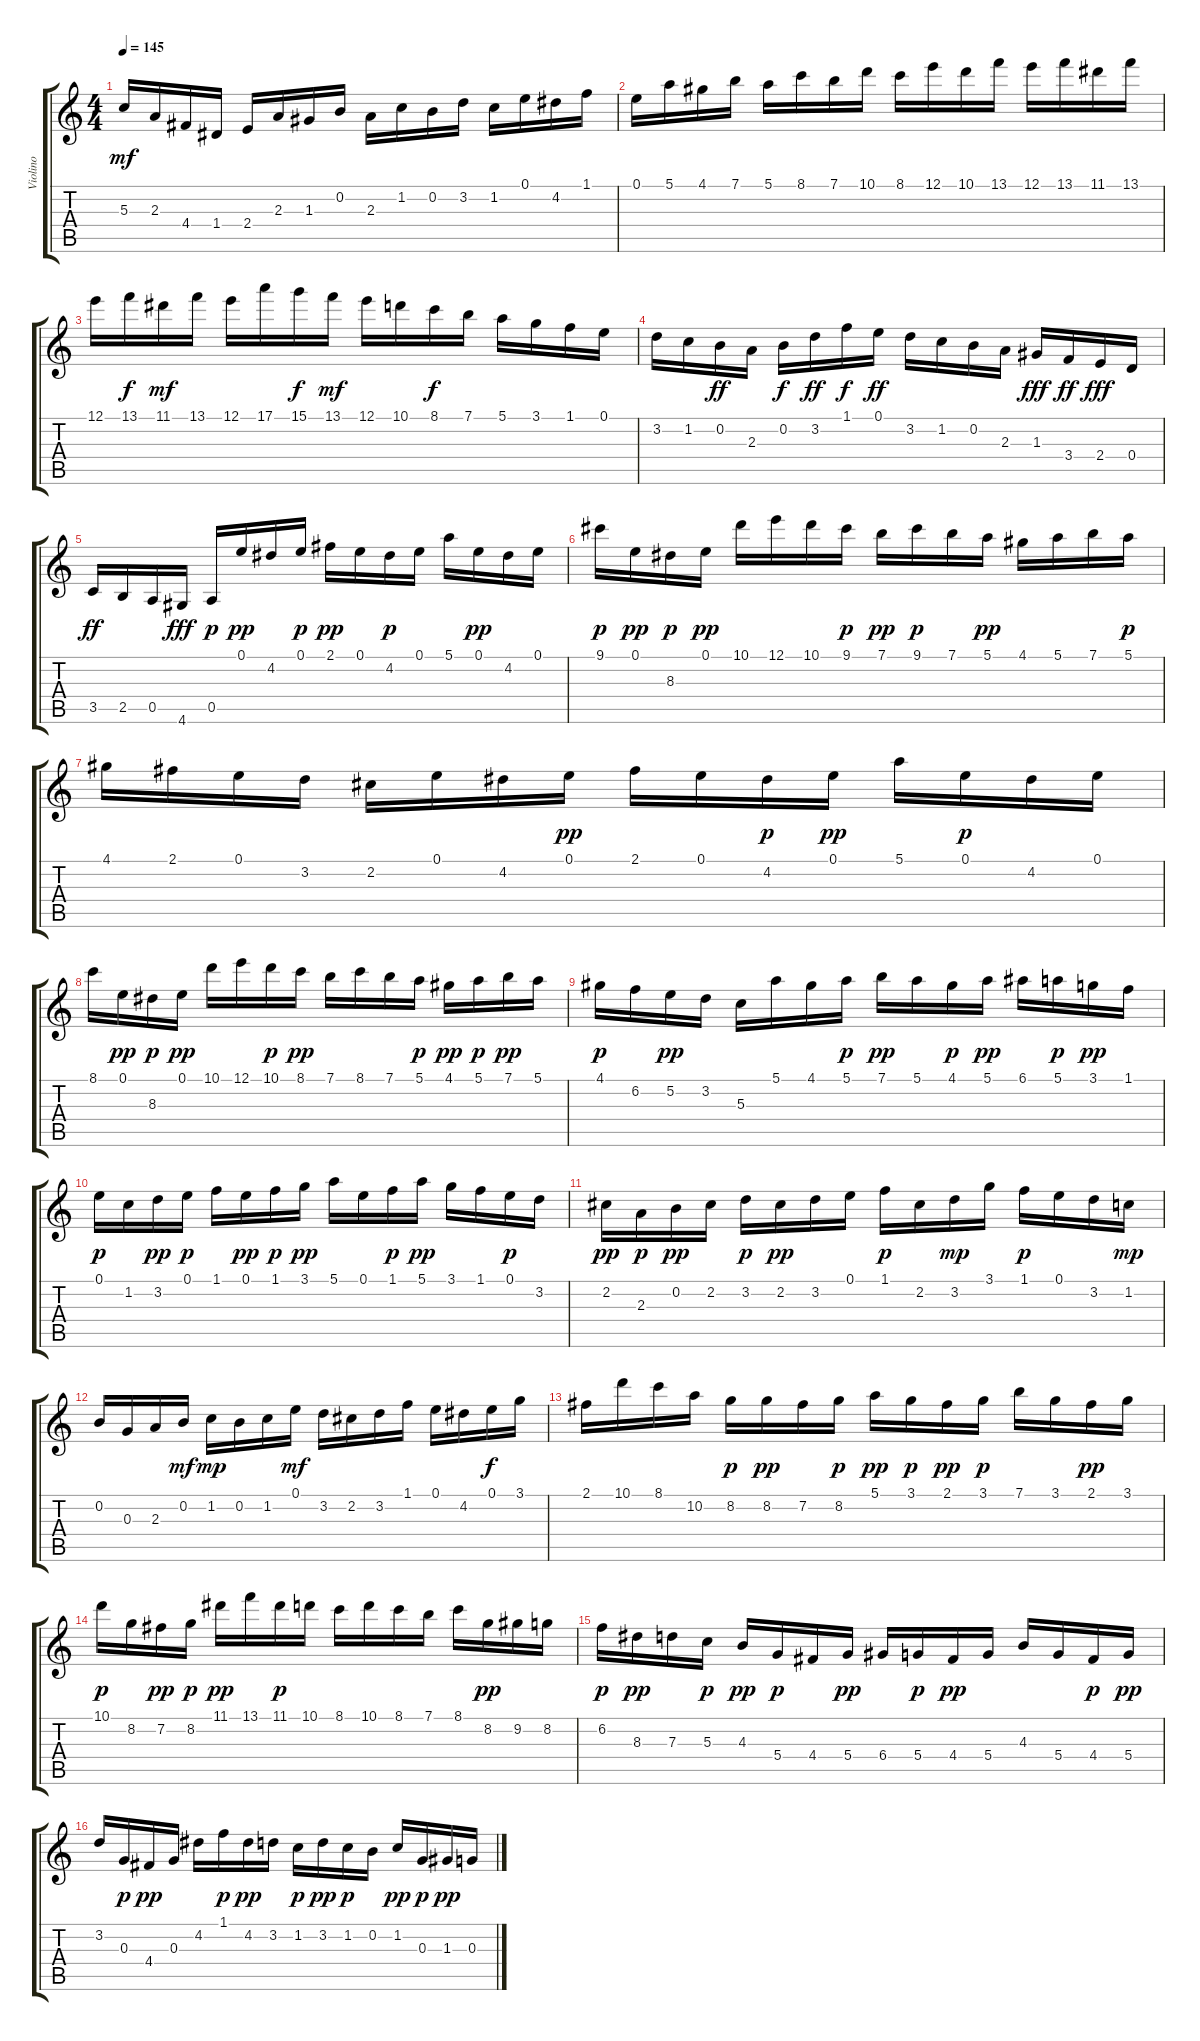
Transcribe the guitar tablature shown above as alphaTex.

\track ("Violino" "Violino") {instrument distortionguitar}
\staff {score tabs}
\tuning (E4 B3 G3 D3 A2 E2) {hide}
\ts (4 4)
\tempo 145
\clef g2
\ks c
5.3.16{dy mf} 2.3.16 4.4.16 1.4.16 2.4.16 2.3.16 1.3.16 0.2.16 2.3.16 1.2.16 0.2.16 3.2.16 1.2.16 0.1.16 4.2.16 1.1.16 |
0.1.16 5.1.16 4.1.16 7.1.16 5.1.16 8.1.16 7.1.16 10.1.16 8.1.16 12.1.16 10.1.16 13.1.16 12.1.16 13.1.16 11.1.16 13.1.16 |
12.1.16 13.1.16{dy f} 11.1.16{dy mf} 13.1.16 12.1.16 17.1.16 15.1.16{dy f} 13.1.16{dy mf} 12.1.16 10.1.16 8.1.16{dy f} 7.1.16 5.1.16 3.1.16 1.1.16 0.1.16 |
3.2.16 1.2.16 0.2.16{dy ff} 2.3.16 0.2.16{dy f} 3.2.16{dy ff} 1.1.16{dy f} 0.1.16{dy ff} 3.2.16 1.2.16 0.2.16 2.3.16 1.3.16{dy fff} 3.4.16{dy ff} 2.4.16{dy fff} 0.4.16 |
3.5.16{dy ff} 2.5.16 0.5.16 4.6.16{dy fff} 0.5.16{dy p} 0.1.16{dy pp} 4.2.16 0.1.16{dy p} 2.1.16{dy pp} 0.1.16 4.2.16{dy p} 0.1.16 5.1.16 0.1.16{dy pp} 4.2.16 0.1.16 |
9.1.16{dy p} 0.1.16{dy pp} 8.3.16{dy p} 0.1.16{dy pp} 10.1.16 12.1.16 10.1.16 9.1.16{dy p} 7.1.16{dy pp} 9.1.16{dy p} 7.1.16 5.1.16{dy pp} 4.1.16 5.1.16 7.1.16 5.1.16{dy p} |
4.1.16 2.1.16 0.1.16 3.2.16 2.2.16 0.1.16 4.2.16 0.1.16{dy pp} 2.1.16 0.1.16 4.2.16{dy p} 0.1.16{dy pp} 5.1.16 0.1.16{dy p} 4.2.16 0.1.16 |
8.1.16 0.1.16{dy pp} 8.3.16{dy p} 0.1.16{dy pp} 10.1.16 12.1.16 10.1.16{dy p} 8.1.16{dy pp} 7.1.16 8.1.16 7.1.16 5.1.16{dy p} 4.1.16{dy pp} 5.1.16{dy p} 7.1.16{dy pp} 5.1.16 |
4.1.16{dy p} 6.2.16 5.2.16{dy pp} 3.2.16 5.3.16 5.1.16 4.1.16 5.1.16{dy p} 7.1.16{dy pp} 5.1.16 4.1.16{dy p} 5.1.16{dy pp} 6.1.16 5.1.16{dy p} 3.1.16{dy pp} 1.1.16 |
0.1.16{dy p} 1.2.16 3.2.16{dy pp} 0.1.16{dy p} 1.1.16 0.1.16{dy pp} 1.1.16{dy p} 3.1.16{dy pp} 5.1.16 0.1.16 1.1.16{dy p} 5.1.16{dy pp} 3.1.16 1.1.16 0.1.16{dy p} 3.2.16 |
2.2.16{dy pp} 2.3.16{dy p} 0.2.16{dy pp} 2.2.16 3.2.16{dy p} 2.2.16{dy pp} 3.2.16 0.1.16 1.1.16{dy p} 2.2.16 3.2.16{dy mp} 3.1.16 1.1.16{dy p} 0.1.16 3.2.16 1.2.16{dy mp} |
0.2.16 0.3.16 2.3.16 0.2.16{dy mf} 1.2.16{dy mp} 0.2.16 1.2.16 0.1.16{dy mf} 3.2.16 2.2.16 3.2.16 1.1.16 0.1.16 4.2.16 0.1.16{dy f} 3.1.16 |
2.1.16 10.1.16 8.1.16 10.2.16 8.2.16{dy p} 8.2.16{dy pp} 7.2.16 8.2.16{dy p} 5.1.16{dy pp} 3.1.16{dy p} 2.1.16{dy pp} 3.1.16{dy p} 7.1.16 3.1.16 2.1.16{dy pp} 3.1.16 |
10.1.16{dy p} 8.2.16 7.2.16{dy pp} 8.2.16{dy p} 11.1.16{dy pp} 13.1.16 11.1.16{dy p} 10.1.16 8.1.16 10.1.16 8.1.16 7.1.16 8.1.16 8.2.16{dy pp} 9.2.16 8.2.16 |
6.2.16{dy p} 8.3.16{dy pp} 7.3.16 5.3.16{dy p} 4.3.16{dy pp} 5.4.16{dy p} 4.4.16 5.4.16{dy pp} 6.4.16 5.4.16{dy p} 4.4.16{dy pp} 5.4.16 4.3.16 5.4.16 4.4.16{dy p} 5.4.16{dy pp} |
3.2.16 0.3.16{dy p} 4.4.16{dy pp} 0.3.16 4.2.16 1.1.16{dy p} 4.2.16{dy pp} 3.2.16 1.2.16{dy p} 3.2.16{dy pp} 1.2.16{dy p} 0.2.16 1.2.16{dy pp} 0.3.16{dy p} 1.3.16{dy pp} 0.3.16
